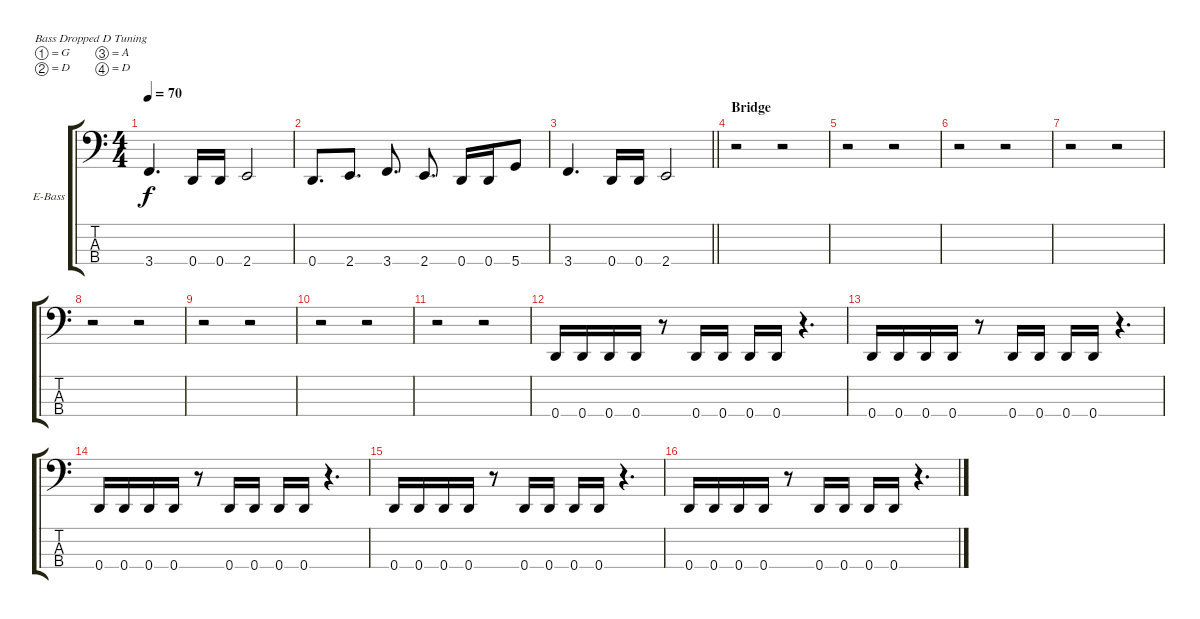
\bracketExtendMode groupsimilarinstruments
\firstSystemTrackNameOrientation horizontal
\otherSystemsTrackNameOrientation horizontal
\track ("Bass" "E-Bass") {instrument electricbassfinger}
\staff {score tabs}
\tuning (G2 D2 A1 D1)
\ts (4 4)
\tempo 70
\clef f4
\ks c
3.4.4{d dy f} 0.4.16 0.4.16 2.4.2 |
0.4.8{d} 2.4.8{d} 3.4.8{d} 2.4.8{d} 0.4.16 0.4.16 5.4.8 |
\barLineRight lightlight
3.4.4{d} 0.4.16 0.4.16 2.4.2 |
\section ("" "Bridge")
r.2 r.2 |
r.2 r.2 |
r.2 r.2 |
r.2 r.2 |
r.2 r.2 |
r.2 r.2 |
r.2 r.2 |
r.2 r.2 |
0.4.16 0.4.16 0.4.16 0.4.16 r.8 0.4.16 0.4.16 0.4.16 0.4.16 r.4{d} |
0.4.16 0.4.16 0.4.16 0.4.16 r.8 0.4.16 0.4.16 0.4.16 0.4.16 r.4{d} |
0.4.16 0.4.16 0.4.16 0.4.16 r.8 0.4.16 0.4.16 0.4.16 0.4.16 r.4{d} |
0.4.16 0.4.16 0.4.16 0.4.16 r.8 0.4.16 0.4.16 0.4.16 0.4.16 r.4{d} |
0.4.16 0.4.16 0.4.16 0.4.16 r.8 0.4.16 0.4.16 0.4.16 0.4.16 r.4{d}
